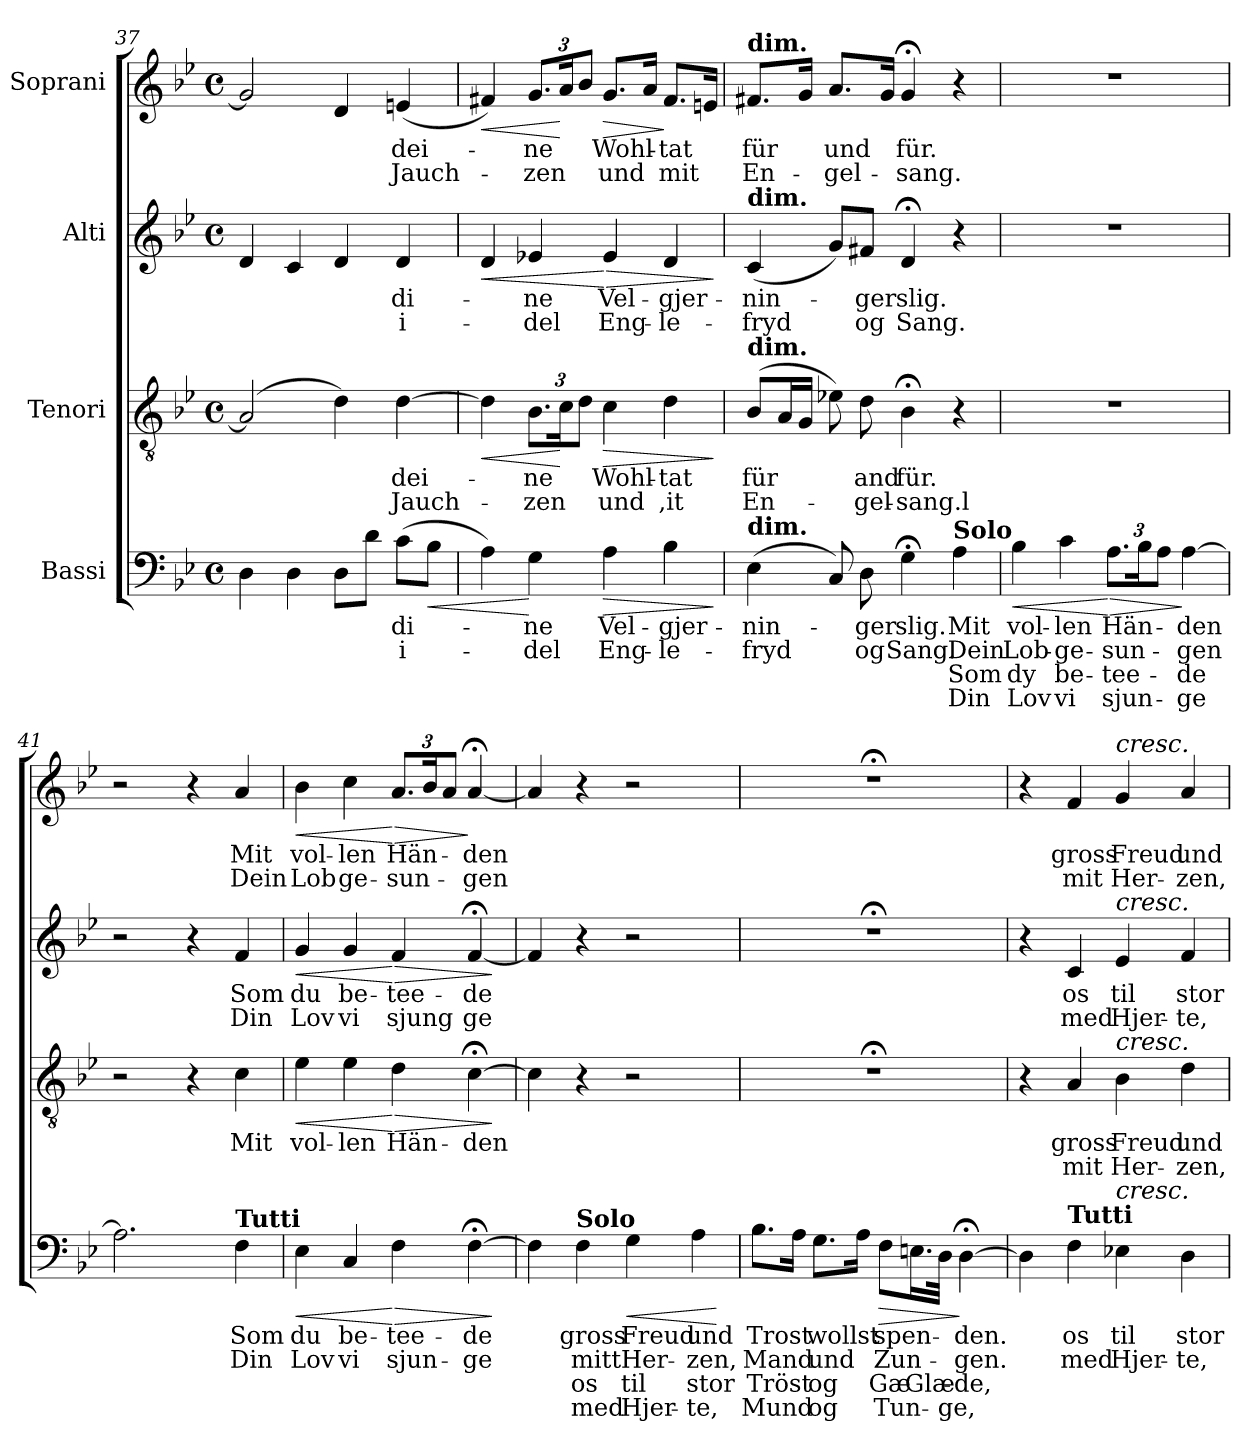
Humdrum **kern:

**kern	**text	**text	**text	**text	**dynam	**kern	**text	**text	**dynam	**kern	**text	**text	**dynam	**kern	**text	**text	**dynam
*part4	*part4	*part4	*part4	*part4	*part4	*part3	*part3	*part3	*part3	*part2	*part2	*part2	*part2	*part1	*part1	*part1	*part1
*staff4	*staff4	*staff4	*staff4	*staff4	*staff4	*staff3	*staff3	*staff3	*staff3	*staff2	*staff2	*staff2	*staff2	*staff1	*staff1	*staff1	*staff1
*I"Bassi	*	*	*	*	*	*I"Tenori	*	*	*	*I"Alti	*	*	*	*I"Soprani	*	*	*
*clefF4	*	*	*	*	*	*clefGv2	*	*	*	*clefG2	*	*	*	*clefG2	*	*	*
*k[b-e-]	*	*	*	*	*	*k[b-e-]	*	*	*	*k[b-e-]	*	*	*	*k[b-e-]	*	*	*
*M4/4	*	*	*	*	*	*M4/4	*	*	*	*M4/4	*	*	*	*M4/4	*	*	*
*met(c)	*	*	*	*	*	*met(c)	*	*	*	*met(c)	*	*	*	*met(c)	*	*	*
=37	=37	=37	=37	=37	=37	=37	=37	=37	=37	=37	=37	=37	=37	=37	=37	=37	=37
4D\	.	.	.	.	.	(>2A/]	.	.	.	4d/	.	.	.	2g/]	.	.	.
4D\	.	.	.	.	.	.	.	.	.	4c/	.	.	.	.	.	.	.
8D\L	.	.	.	.	.	4d\)	.	.	.	4d/	.	.	.	4d/	.	.	.
8d\J	.	.	.	.	.	.	.	.	.	.	.	.	.	.	.	.	.
!	!LO:LY:b	!LO:LY:b	!	!	!	!	!LO:LY:b	!LO:LY:b	!	!	!LO:LY:b	!LO:LY:b	!	!	!LO:LY:b	!LO:LY:b	!
(>8c\L	di-	i-	.	.	.	[4d\	dei-	Jauch-	.	4d/	di-	i-	.	(<4en/	dei-	Jauch-	.
!	!	!	!	!	!LO:HP:b	!	!	!	!	!	!	!	!	!	!	!	!
8B-\J	.	.	.	.	<	.	.	.	.	.	.	.	.	.	.	.	.
=38	=38	=38	=38	=38	=38	=38	=38	=38	=38	=38	=38	=38	=38	=38	=38	=38	=38
!	!	!	!	!	!	!	!	!	!LO:HP:b	!	!	!	!LO:HP:b	!	!	!	!LO:HP:b
4A\)	.	.	.	.	.	4d\]	.	.	<	4d/	.	.	<	4f#X/)	.	.	<
!	!LO:LY:b	!LO:LY:b	!	!	!	!	!	!	!	!	!	!	!	!	!	!	!
*	*	*	*	*	*	*Xbrackettup	*	*	*	*	*	*	*	*	*	*	*
!	!	!	!	!	!	!	!LO:LY:b	!LO:LY:b	!	!	!LO:LY:b	!LO:LY:b	!	!	!	!	!
*	*	*	*	*	*	*	*	*	*	*	*	*	*	*Xbrackettup	*	*	*
!	!	!	!	!	!	!	!	!	!	!	!	!	!	!	!LO:LY:b	!LO:LY:b	!
4G\	-ne	-del	.	.	[	12.B-\L	-ne	-zen	.	4e-X/	-ne	-del	.	12.g/L	-ne	-zen	.
.	.	.	.	.	.	24c\K	.	.	[	.	.	.	.	24a/K	.	.	[
.	.	.	.	.	.	12d\J	.	.	.	.	.	.	.	12b-/J	.	.	.
!	!LO:LY:b	!LO:LY:b	!	!	!LO:HP:b	!	!LO:LY:b	!LO:LY:b	!LO:HP:b	!	!LO:LY:b	!LO:LY:b	!LO:HP:n=1:b	!	!LO:LY:b	!LO:LY:b	!LO:HP:b
4A\	Vel-	Eng-	.	.	>	4c\	Wohl-	und	>	4e-/	Vel-	Eng-	[ >	8.g/L	Wohl-	und	>
.	.	.	.	.	.	.	.	.	.	.	.	.	.	16a/Jk	.	.	.
!	!LO:LY:b	!LO:LY:b	!	!	!	!	!LO:LY:b	!LO:LY:b	!	!	!LO:LY:b	!LO:LY:b	!	!	!LO:LY:b	!LO:LY:b	!
4B-\	-gjer-	-le-	.	.	.	4d\	-tat	,it	.	4d/	-gjer-	-le-	.	8.f#/L	-tat	mit	]
.	.	.	.	.	.	.	.	.	.	.	.	.	.	16en/Jk	.	.	.
.	.	.	.	.	]	.	.	.	]	.	.	.	]	.	.	.	.
=39	=39	=39	=39	=39	=39	=39	=39	=39	=39	=39	=39	=39	=39	=39	=39	=39	=39
!	!	!	!	!	!	!	!	!	!	!	!	!	!	!LO:TX:a:B:t=dim.	!	!	!
!	!	!	!	!	!	!	!	!	!	!LO:TX:a:B:t=dim.	!	!	!	!	!	!	!
!	!	!	!	!	!	!LO:TX:a:B:t=dim.	!	!	!	!	!	!	!	!	!	!	!
!LO:TX:a:B:t=dim.	!	!	!	!	!	!	!	!	!	!	!	!	!	!	!	!	!
!	!LO:LY:b	!LO:LY:b	!	!	!	!	!LO:LY:b	!LO:LY:b	!	!	!LO:LY:b	!LO:LY:b	!	!	!LO:LY:b	!LO:LY:b	!
(>4E-\	-nin-	-fryd	.	.	.	(>8B-/L	für	En-	.	(<4c/	-nin-	-fryd	.	8.f#X/L	für	En-	.
.	.	.	.	.	.	16A/L	.	.	.	.	.	.	.	.	.	.	.
.	.	.	.	.	.	16G/JJ	.	.	.	.	.	.	.	16g/Jk	.	.	.
!	!	!	!	!	!	!	!	!	!	!	!	!	!	!	!LO:LY:b	!LO:LY:b	!
8C/)	.	.	.	.	.	8e-X\)	.	.	.	8g/L)	.	.	.	8.a/L	und	-gel-	.
!	!LO:LY:b	!LO:LY:b	!	!	!	!	!LO:LY:b	!LO:LY:b	!	!	!LO:LY:b	!LO:LY:b	!	!	!	!	!
8D\	-ger	og	.	.	.	8d\	and	-gel-	.	8f#X/J	-ger	og	.	.	.	.	.
.	.	.	.	.	.	.	.	.	.	.	.	.	.	16g/Jk	.	.	.
!	!LO:LY:b	!LO:LY:b	!	!	!	!	!LO:LY:b	!LO:LY:b	!	!	!LO:LY:b	!LO:LY:b	!	!	!LO:LY:b	!LO:LY:b	!
4G;<\	slig.	Sang.	.	.	.	4B-;<\	für.	-sang.l	.	4d;</	slig.	Sang.	.	4g;</	für.	-sang.	.
!LO:TX:a:B:t=Solo	!	!	!	!	!	!	!	!	!	!	!	!	!	!	!	!	!
!	!LO:LY:b	!LO:LY:b	!LO:LY:b	!LO:LY:b	!	!	!	!	!	!	!	!	!	!	!	!	!
4A\	Mit	Dein	Som	Din	.	4r	.	.	.	4r	.	.	.	4r	.	.	.
!!LO:LB:g=z
=40	=40	=40	=40	=40	=40	=40	=40	=40	=40	=40	=40	=40	=40	=40	=40	=40	=40
!	!LO:LY:b	!LO:LY:b	!LO:LY:b	!LO:LY:b	!LO:HP:b	!	!	!	!	!	!	!	!	!	!	!	!
4B-\	vol-	Lob-	dy	Lov	<	1r	.	.	.	1r	.	.	.	1r	.	.	.
!	!LO:LY:b	!LO:LY:b	!LO:LY:b	!LO:LY:b	!	!	!	!	!	!	!	!	!	!	!	!	!
4c\	-len	-ge-	be-	vi	.	.	.	.	.	.	.	.	.	.	.	.	.
*Xbrackettup	*	*	*	*	*	*	*	*	*	*	*	*	*	*	*	*	*
!	!LO:LY:b	!LO:LY:b	!LO:LY:b	!LO:LY:b	!LO:HP:n=1:b	!	!	!	!	!	!	!	!	!	!	!	!
12.A\L	Hän-	-sun-	-tee-	sjun-	[ >	.	.	.	.	.	.	.	.	.	.	.	.
24B-\K	.	.	.	.	.	.	.	.	.	.	.	.	.	.	.	.	.
12A\J	.	.	.	.	.	.	.	.	.	.	.	.	.	.	.	.	.
!	!LO:LY:b	!LO:LY:b	!LO:LY:b	!LO:LY:b	!	!	!	!	!	!	!	!	!	!	!	!	!
[4A\	-den	-gen	-de	-ge	]	.	.	.	.	.	.	.	.	.	.	.	.
=41	=41	=41	=41	=41	=41	=41	=41	=41	=41	=41	=41	=41	=41	=41	=41	=41	=41
2.A\]	.	.	.	.	.	2r	.	.	.	2r	.	.	.	2r	.	.	.
.	.	.	.	.	.	4r	.	.	.	4r	.	.	.	4r	.	.	.
!LO:TX:a:B:t=Tutti	!	!	!	!	!	!	!	!	!	!	!	!	!	!	!	!	!
!	!LO:LY:b	!LO:LY:b	!	!	!	!	!LO:LY:b	!	!	!	!LO:LY:b	!LO:LY:b	!	!	!LO:LY:b	!LO:LY:b	!
4F\	Som	Din	.	.	.	4c\	Mit	.	.	4f/	Som	Din	.	4a/	Mit	Dein	.
=42	=42	=42	=42	=42	=42	=42	=42	=42	=42	=42	=42	=42	=42	=42	=42	=42	=42
!	!LO:LY:b	!LO:LY:b	!	!	!LO:HP:b	!	!LO:LY:b	!	!LO:HP:b	!	!LO:LY:b	!LO:LY:b	!LO:HP:b	!	!LO:LY:b	!LO:LY:b	!LO:HP:b
4E-\	du	Lov	.	.	<	4e-\	vol-	.	<	4g/	du	Lov	<	4b-\	vol-	Lob	<
!	!LO:LY:b	!LO:LY:b	!	!	!	!	!LO:LY:b	!	!	!	!LO:LY:b	!LO:LY:b	!	!	!LO:LY:b	!LO:LY:b	!
4C/	be-	vi	.	.	.	4e-\	-len	.	.	4g/	be-	vi	.	4cc\	-len	ge-	.
!	!LO:LY:b	!LO:LY:b	!	!	!LO:HP:n=1:b	!	!LO:LY:b	!	!LO:HP:n=1:b	!	!LO:LY:b	!LO:LY:b	!LO:HP:n=1:b	!	!LO:LY:b	!LO:LY:b	!LO:HP:n=1:b
4F\	-tee-	sjun-	.	.	[ >	4d\	Hän-	.	[ >	4f/	-tee-	sjung	[ >	12.a/L	Hän-	-sun-	[ >
.	.	.	.	.	.	.	.	.	.	.	.	.	.	24b-/K	.	.	.
.	.	.	.	.	.	.	.	.	.	.	.	.	.	12a/J	.	.	.
!	!LO:LY:b	!LO:LY:b	!	!	!	!	!LO:LY:b	!	!	!	!LO:LY:b	!LO:LY:b	!	!	!LO:LY:b	!LO:LY:b	!
[4F;<\	-de	-ge	.	.	.	[4c;<\	-den	.	.	[4f;</	-de	ge	.	[4a;</	-den	-gen	]
.	.	.	.	.	]	.	.	.	]	.	.	.	]	.	.	.	.
=43	=43	=43	=43	=43	=43	=43	=43	=43	=43	=43	=43	=43	=43	=43	=43	=43	=43
4F\]	.	.	.	.	.	4c\]	.	.	.	4f/]	.	.	.	4a/]	.	.	.
!LO:TX:a:B:t=Solo	!	!	!	!	!	!	!	!	!	!	!	!	!	!	!	!	!
!	!LO:LY:b	!LO:LY:b	!LO:LY:b	!LO:LY:b	!	!	!	!	!	!	!	!	!	!	!	!	!
4F\	gross	mitt	os	med	.	4r	.	.	.	4r	.	.	.	4r	.	.	.
!	!LO:LY:b	!LO:LY:b	!LO:LY:b	!LO:LY:b	!LO:HP:b	!	!	!	!	!	!	!	!	!	!	!	!
4G\	Freud	Her-	til	Hjer-	<	2r	.	.	.	2r	.	.	.	2r	.	.	.
!	!LO:LY:b	!LO:LY:b	!LO:LY:b	!LO:LY:b	!	!	!	!	!	!	!	!	!	!	!	!	!
4A\	und	-zen,	stor	-te,	.	.	.	.	.	.	.	.	.	.	.	.	.
.	.	.	.	.	[	.	.	.	.	.	.	.	.	.	.	.	.
=44	=44	=44	=44	=44	=44	=44	=44	=44	=44	=44	=44	=44	=44	=44	=44	=44	=44
!	!LO:LY:b	!LO:LY:b	!LO:LY:b	!LO:LY:b	!	!	!	!	!	!	!	!	!	!	!	!	!
8.B-\L	Trost	Mand	Tröst	Mund	.	1r;<	.	.	.	1r;<	.	.	.	1r;<	.	.	.
16A\Jk	.	.	.	.	.	.	.	.	.	.	.	.	.	.	.	.	.
!	!LO:LY:b	!LO:LY:b	!LO:LY:b	!LO:LY:b	!	!	!	!	!	!	!	!	!	!	!	!	!
8.G\L	wollst	und	og	og	.	.	.	.	.	.	.	.	.	.	.	.	.
16A\Jk	.	.	.	.	.	.	.	.	.	.	.	.	.	.	.	.	.
!	!LO:LY:b	!LO:LY:b	!LO:LY:b	!LO:LY:b	!LO:HP:b	!	!	!	!	!	!	!	!	!	!	!	!
8F\L	spen-	Zun-	Gæ	Tun-	>	.	.	.	.	.	.	.	.	.	.	.	.
!	!	!	!LO:LY:b	!	!	!	!	!	!	!	!	!	!	!	!	!	!
16.En\L	.	.	Glæ-	.	.	.	.	.	.	.	.	.	.	.	.	.	.
32D\JJk	.	.	.	.	.	.	.	.	.	.	.	.	.	.	.	.	.
!	!LO:LY:b	!LO:LY:b	!LO:LY:b	!LO:LY:b	!	!	!	!	!	!	!	!	!	!	!	!	!
[4D;<\	-den.	-gen.	-de,	-ge,	]	.	.	.	.	.	.	.	.	.	.	.	.
=45	=45	=45	=45	=45	=45	=45	=45	=45	=45	=45	=45	=45	=45	=45	=45	=45	=45
4D\]	.	.	.	.	.	4r	.	.	.	4r	.	.	.	4r	.	.	.
!LO:TX:a:B:t=Tutti	!	!	!	!	!	!	!	!	!	!	!	!	!	!	!	!	!
!	!LO:LY:b	!LO:LY:b	!	!	!	!	!LO:LY:b	!LO:LY:b	!	!	!LO:LY:b	!LO:LY:b	!	!	!LO:LY:b	!LO:LY:b	!
4F\	os	med	.	.	.	4A/	gross	mit	.	4c/	os	med	.	4f/	gross	mit	.
!	!	!	!	!	!	!	!	!	!	!	!	!	!	!LO:TX:a:i:t=cresc.	!	!	!
!	!	!	!	!	!	!	!	!	!	!LO:TX:a:i:t=cresc.	!	!	!	!	!	!	!
!	!	!	!	!	!	!LO:TX:a:i:t=cresc.	!	!	!	!	!	!	!	!	!	!	!
!LO:TX:a:i:t=cresc.	!	!	!	!	!	!	!	!	!	!	!	!	!	!	!	!	!
!	!LO:LY:b	!LO:LY:b	!	!	!	!	!LO:LY:b	!LO:LY:b	!	!	!LO:LY:b	!LO:LY:b	!	!	!LO:LY:b	!LO:LY:b	!
4E-X\	til	Hjer-	.	.	.	4B-\	Freud	Her-	.	4e-/	til	Hjer-	.	4g/	Freud	Her-	.
!	!LO:LY:b	!LO:LY:b	!	!	!	!	!LO:LY:b	!LO:LY:b	!	!	!LO:LY:b	!LO:LY:b	!	!	!LO:LY:b	!LO:LY:b	!
4D\	stor	-te,	.	.	.	4d\	und	-zen,	.	4f/	stor	-te,	.	4a/	und	-zen,	.
=	=	=	=	=	=	=	=	=	=	=	=	=	=	=	=	=	=
*-	*-	*-	*-	*-	*-	*-	*-	*-	*-	*-	*-	*-	*-	*-	*-	*-	*-
